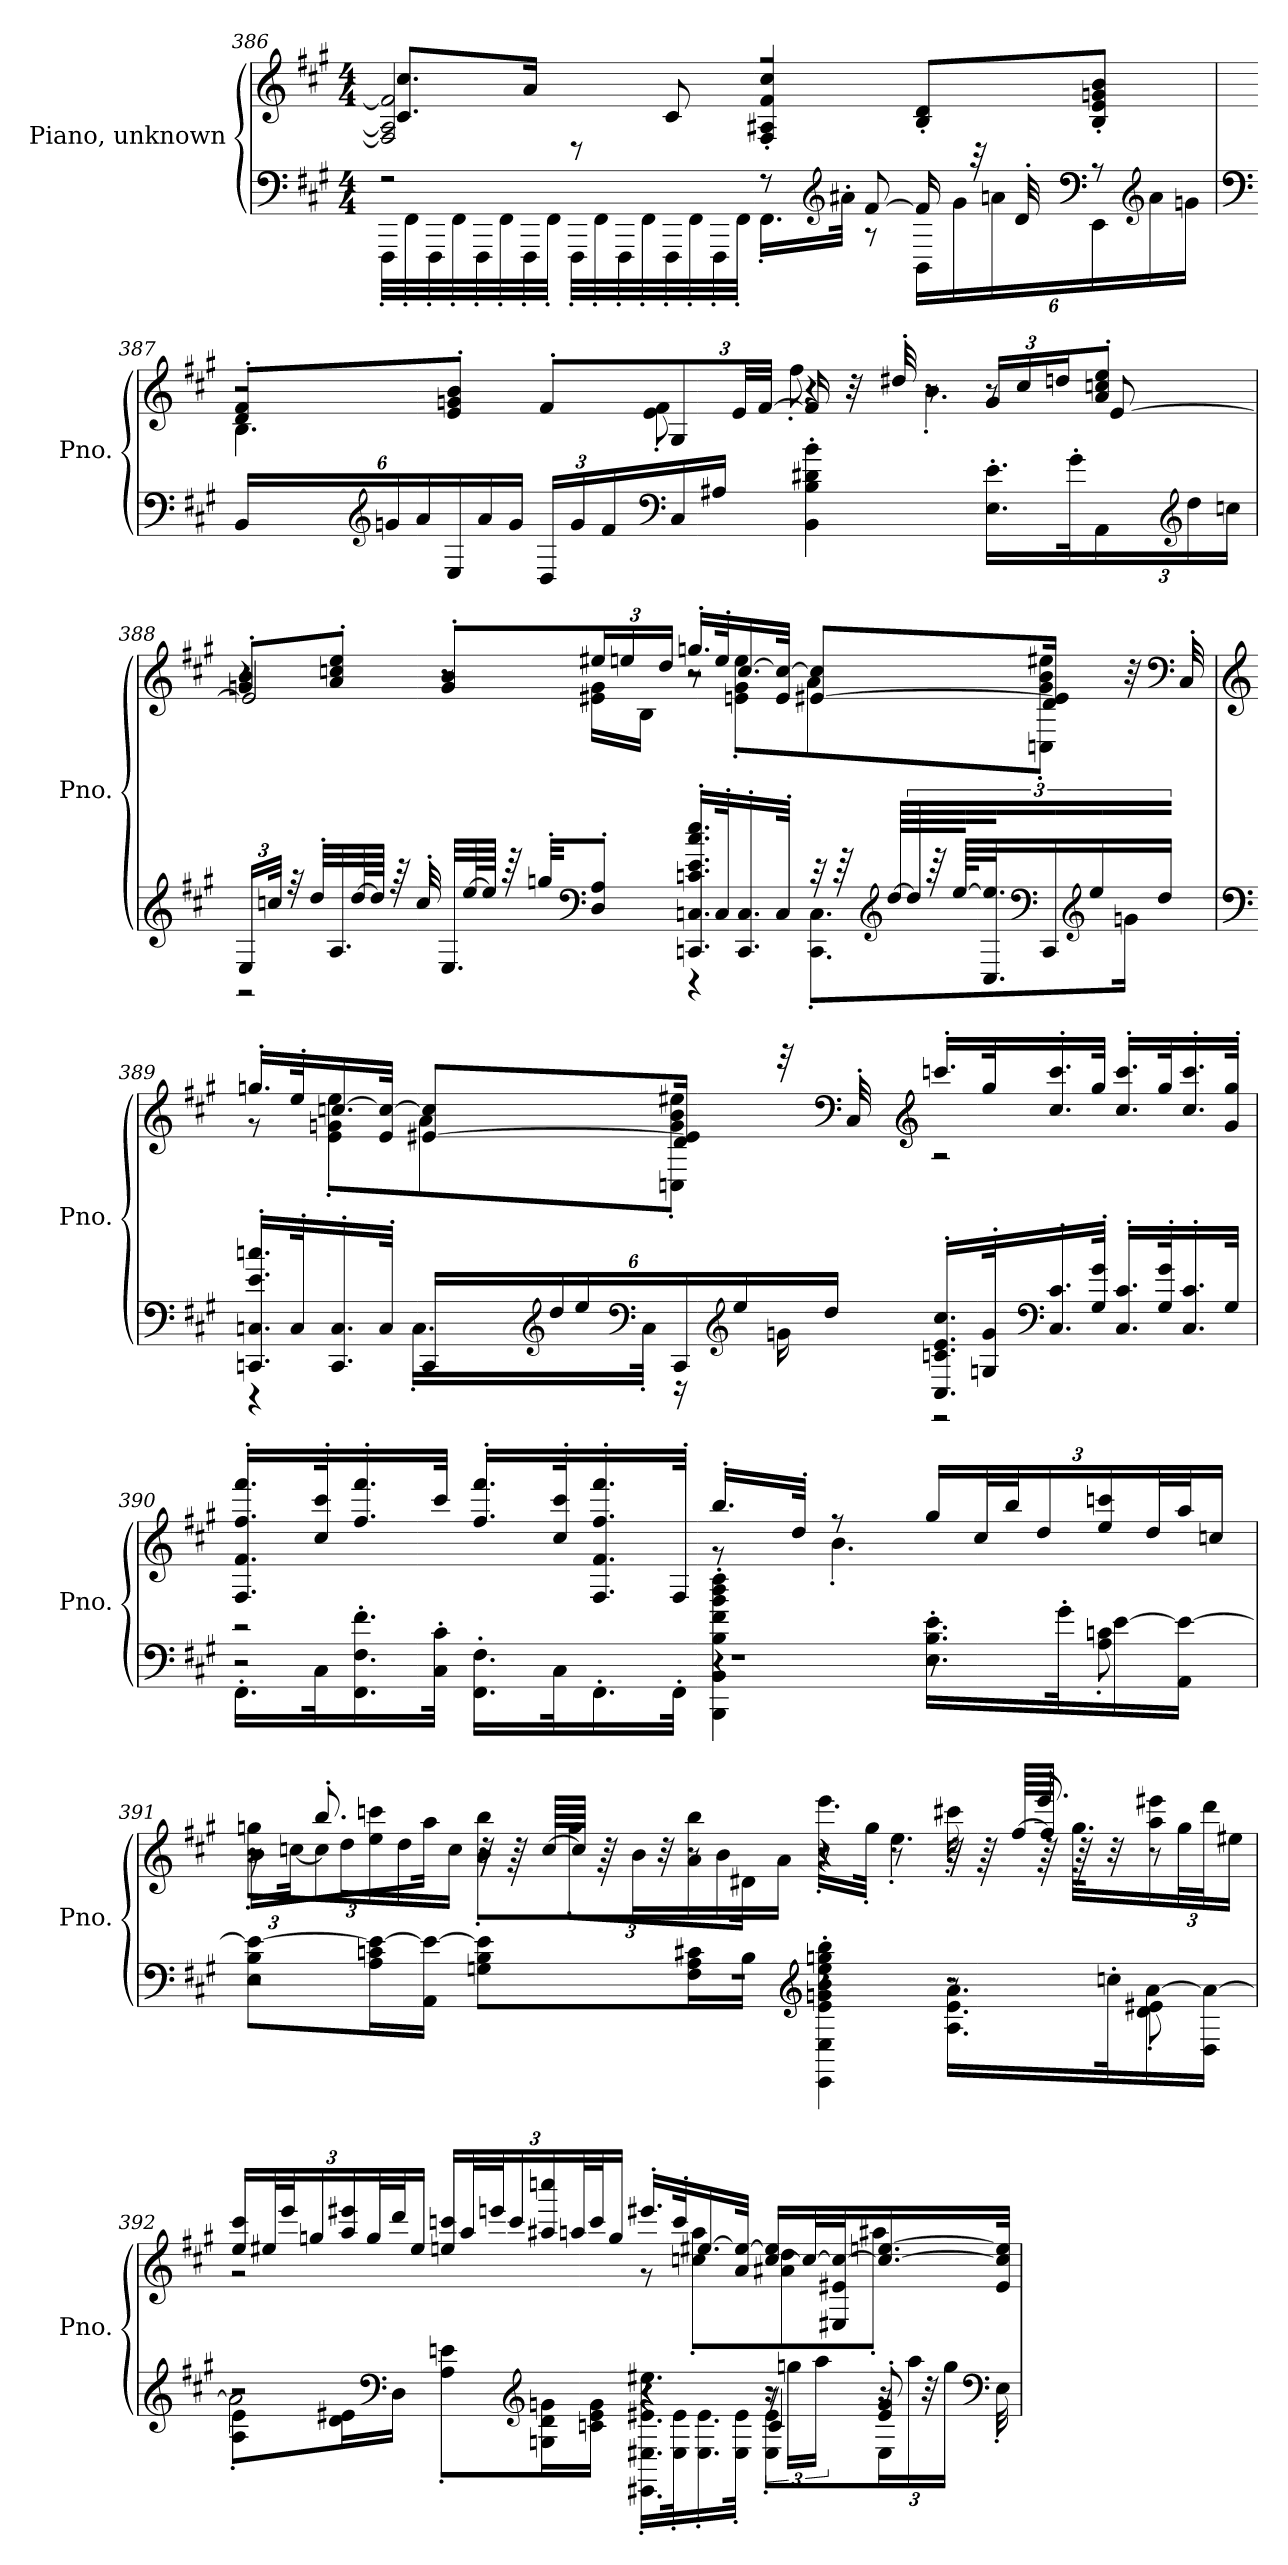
**kern	**kern
*part1	*part1
*staff2	*staff1
*I"Piano, unknown	*
*I'Pno.	*
!!LO:LB:g=z
*clefF4	*clefG2
*k[f#c#g#]	*k[f#c#g#]
*M4/4	*M4/4
=386	=386
*^	*^
2r	32FFF#'\LLL	2F#/] 2A/] 2f#/]	8.c#/ 8.cc#/L
.	32FF#'\	.	.
.	32FFF#'\	.	.
.	32FF#'\	.	.
.	32FFF#'\	.	.
.	32FF#'\	.	.
.	32FFF#'\	.	16a/Jk
.	32FF#'\JJJ	.	.
.	32FFF#'\LLL	.	8r
.	32FF#'\	.	.
.	32FFF#'\	.	.
.	32FF#'\	.	.
.	32FFF#'\	.	8c#/
.	32FF#'\	.	.
.	32FFF#'\	.	.
.	32FF#'\JJJ	.	.
8r	16.FF#'\LL	2r	4F#/' 4A#X/' 4f#/' 4cc#/'
*clefG2	*	*	*
.	32a#X'\JJk	.	.
[8f#/	8r	.	.
*	*Xbrackettup	*	*
16f#/]	24BB\LL	.	8B/' 8d/'L
.	24g#\	.	.
32r	.	.	.
.	24an\	.	.
32d'/	.	.	.
*clefF4	*	*	*
8r	24EE\	.	8B/' 8e/' 8gn/' 8b/'J
*clefG2	*	*	*
.	24a\	.	.
.	24gn\JJ	.	.
*v	*v	*	*
*	*v	*v
!!LO:PB:g=z
=387	=387
*clefF4	*
*	*^
*	*	*^
24BB/LL	8d/' 8f#/'L	4.B\	2r
*clefG2	*	*	*
24gn/	.	.	.
24a/	.	.	.
24E/	8e/' 8gn/' 8b/'J	.	.
24a/	.	.	.
24g/JJ	.	.	.
24D/LL	8f#'/L	.	.
24g/	.	.	.
24f#/	.	.	.
*clefF4	*	*	*
*	*Xbrackettup	*	*
16C#/	12G#/	8e\' 8f#\'	.
16A#X/JJ	.	.	.
.	48e/LL	.	.
.	[48f#/JJJ	.	.
4BB\' 4B\' 4d#X\' 4b\'	16f#/]	8ff#'\	4r
.	32r	.	.
.	32dd#X'/	.	.
.	8r	4.b'\	.
16.E\' 16.e\'LL	24g/LL	.	8r
.	24cc#/	.	.
.	24ddn/J	.	.
32g'\K	.	.	.
24AA\	8a/' 8ccn/' 8ee/'J	.	[8e/
*clefG2	*	*	*
24dd\	.	.	.
24ccn\JJ	.	.	.
!!LO:LB:g=z	!!	!!
=388	=388	=388	=388
*^	*	*	*
24E/LL	2r	8gn/' 8b/'L	4r	2e/]
48ccn/JJk	.	.	.	.
32r	.	.	.	.
32dd'/LLL	.	.	.	.
32.A/	.	8a/' 8ccn/' 8ee/'J	.	.
[64dd/L	.	.	.	.
64dd/JJJJ]	.	.	.	.
64r	.	.	.	.
32cc'/	.	.	.	.
32.E/LLL	.	8g/' 8b/'L	8r	.
[64ee/L	.	.	.	.
64ee/JJJJ]	.	.	.	.
64r	.	.	.	.
32ggn'/KKL	.	.	.	.
*clefF4	*	*	*	*
8D/' 8A/'J	.	24ee#X/L	16e#X\ 16g\LL	.
.	.	24een/	.	.
.	.	.	16B\JJ	.
.	.	24dd/JJ	.	.
16.CCn/' 16.Cn/' 16.cn/' 16.e/' 16.cc/' 16.ee/'LL	4r	16.ggn'/LL	8r	2r
32C'/K	.	32ee'/K	.	.
16.CC/' 16.C/'	.	[16.cc/	8en\' 8g\' 8ee\'L	.
32C'/JJk	.	32e/ 32cc/_JJk	.	.
32r	8.CC\' 8.C\'L	[8e#X/ 8cc/]L	8a\	.
64r	.	.	.	.
*clefG2	*	*	*	*
[64dd/LLLL	.	.	.	.
*brackettup	*	*	*	*
96dd/JJJJ]	.	.	.	.
96r	.	.	.	.
[96ee/KLLL	.	.	.	.
48.C/ 48.ee/]J	.	.	.	.
*clefF4	*	*	*	*
*Xbrackettup	*	*	*	*
24CC/	.	16d/ 16e#/]Jk	8Cn\' 8g\' 8b\' 8ee#X\'J	.
*clefG2	*	*	*	*
24ee/	.	.	.	.
.	16gn\Jk	32r	.	.
24dd/JJ	.	.	.	.
*	*	*clefF4	*	*
.	.	32C'/	.	.
*	*	*v	*v	*v
!!LO:LB:g=z
=389	=389	=389
*clefF4	*	*clefG2
*	*	*^
16.CCn/' 16.Cn/' 16.e/' 16.ccn/'LL	4r	16.ggn'/LL	8r
32C'/K	.	32ee'/K	.
16.CC/' 16.C/'	.	[16.ccn/	8e\' 8gn\' 8ee\'L
32C'/JJk	.	32e/ 32cc/_JJk	.
24CC/LL	16.C'\LL	[8e#X/ 8cc/]L	8a\
*clefG2	*	*	*
24dd/	.	.	.
24ee/	.	.	.
*clefF4	*	*	*
.	32C'\JJk	.	.
24CC/	16r	16d/ 16e#/]Jk	8Cn\' 8g\' 8b\' 8ee#X\'J
*clefG2	*	*	*
24ee/	.	.	.
.	16gn\	32r	.
24dd/JJ	.	.	.
*	*	*clefF4	*
.	.	32C'/	.
*	*	*clefG2	*
16.C/' 16.cn/' 16.e/' 16.cc/'LL	2r	16.cccn'/LL	2r
32Gn/' 32g/'K	.	32gg/K	.
*clefF4	*	*	*
16.C/' 16.c/'	.	16.cc/' 16.ccc/'	.
32G/' 32g/'JJk	.	32gg/JJk	.
16.C/' 16.c/'LL	.	16.cc/' 16.ccc/'LL	.
32G/' 32g/'K	.	32gg/K	.
16.C/' 16.c/'	.	16.cc/' 16.ccc/'	.
32G/JJk	.	32g/' 32gg/'JJk	.
!!LO:LB:g=z	!!
=390	=390	=390	=390
*	*^	*	*
1r	2r	16.FF#'\LL	16.F#/' 16.f#/' 16.ff#/' 16.fff#/'LL	2r
.	.	32C#\K	32cc#/' 32ccc#/'K	.
.	.	16.FF#\' 16.F#\' 16.f#\'	16.ff#/' 16.fff#/'	.
.	.	32C#\' 32c#\'JJk	32ccc#/JJk	.
.	.	16.FF#\' 16.F#\'LL	16.ff#/' 16.fff#/'LL	.
.	.	32C#\K	32cc#/' 32ccc#/'K	.
.	.	16.FF#'\	16.F#/' 16.f#/' 16.ff#/' 16.fff#/'	.
.	.	32FF#'\JJk	32F#'/JJk	.
.	4r	4BBB\' 4BB\' 4B\' 4f#\' 4b\' 4dd\' 4ff#\'	16.bb'/LL	8r
.	.	.	32dd'/JJk	.
.	.	.	8r	4.b'\
.	8r	16.E\' 16.B\' 16.e\'LL	24gg#/LL	.
.	.	.	48cc#/L	.
.	.	.	48bb/J	.
.	.	.	24dd/	.
.	.	32g#'\K	.	.
.	8A\' 8cn\'	[16e\	24ee/ 24cccn/	.
.	.	.	48dd/L	.
.	.	16AA\ 16e\_JJ	48aa/J	.
.	.	.	24ccn/JJ	.
!!LO:LB:g=z
=391	=391	=391	=391	=391
*	*	*	*^	*^
1r	2r	8E\ 8B\ 8e\_L	2r	12ggn'\L	16r	24b\LL
.	.	.	.	.	.	[48ccn\JK
.	.	.	.	.	8.bb'/	8cc\]
.	.	.	.	24dd\L	.	.
.	.	16A\ 16cn\ 16e\_L	.	24ee\ 24cccn\	.	.
.	.	.	.	24dd\	.	.
.	.	16AA\ 16e\_JJ	.	.	.	16aa'\Jk
.	.	.	.	24cc\JJ	.	.
.	.	8Gn\ 8B\ 8e\]L	.	12b\' 12bb\'L	32r	16r
.	.	.	.	.	64r	.
.	.	.	.	.	[64cc/LLLL	.
.	.	.	.	.	64cc/JJJJ]	8gg'\L
.	.	.	.	.	64r	.
.	.	.	.	24b\L	.	.
.	.	.	.	.	32r	.
.	.	16F#\ 16A\ 16c#X\L	.	24a\ 24bb\	8r	.
.	.	.	.	24b\	.	.
.	.	16B\JJ	.	.	.	16d#X\Jk
.	.	.	.	24a\JJ	.	.
*clefG2	*	*	*	*	*	*
.	4r	4EE\' 4E\' 4e\' 4gn\' 4b\' 4ee\' 4ggn\' 4bb\'	4r	16.eee'\LL	4r	8r
.	.	.	.	32gg'\JJk	.	.
.	.	.	.	8r	.	4.ee'\
.	8r	16.A\' 16.e\' 16.a\'LL	16r	16ccc#X'\	32r	.
.	.	.	.	.	64r	.
.	.	.	.	.	[64ff#/LLLL	.
.	.	.	8.eee'/	64r	64ff#/JJJJ]	.
.	.	.	.	32.gg\KLL	64r	.
.	.	32ccn'\K	.	.	32r	.
.	8d\' 8e#X\'	[16a\	.	24aa\ 24eee#X\	8r	.
.	.	.	.	48gg\L	.	.
.	.	16D\ 16a\_JJ	.	48ddd\J	.	.
.	.	.	.	24ee#X\JJ	.	.
*	*	*	*	*v	*v	*v
!!LO:LB:g=z
=392	=392	=392	=392	=392
*	*	*^	*	*
2r	8A\' 8e\'L	2r	2a\]	24ee/ 24ccc#/LL	2r
.	.	.	.	48ee#X/L	.
.	.	.	.	48eee/J	.
.	.	.	.	24ggn/	.
.	16d\ 16e#X\L	.	.	24aa/ 24eee#X/	.
.	.	.	.	48gg/L	.
*clefF4	*	*	*	*	*
.	16D\JJ	.	.	48ddd/J	.
.	.	.	.	24ee#/JJ	.
.	8A\' 8en\'L	.	.	24een/ 24cccn/LL	.
.	.	.	.	48aa/L	.
.	.	.	.	48eeen/J	.
.	.	.	.	24ccc/	.
*clefG2	*	*	*	*	*
.	16Gn\ 16d\ 16gn\L	.	.	24aa#X/ 24ccccn/	.
.	.	.	.	48aan/L	.
.	16cn\ 16e\ 16g\JJ	.	.	48ccc/J	.
.	.	.	.	24gg/JJ	.
4r	16.EE#X\' 16.E#X\' 16.e#X\' 16.ee#X\'LL	4r	4r	16.eee#X'/LL	8r
.	32E#\' 32e#\'K	.	.	32ccc'/K	.
.	16.E#\' 16.e#\'	.	.	[16.ee#X/	8ccn\' 8aa\'L
.	32E#\' 32e#\'JJk	.	.	32a/ 32ee#/_JJk	.
*	*	*	*brackettup	*	*
8r	8E#\' 8e#\'L	4c/	24r	[16cc/ 16ee#/]LL	8a#X\ 8dd\
.	.	.	24ggn\LL	.	.
.	.	.	.	32cc/L_	.
.	.	.	24aa\JJ	.	.
.	.	.	.	32E#X/ 32e#X/ 32cc/_J	.
*	*Xbrackettup	*	*	*	*
8e#/' 8g/'	24E#\L	.	16r	16.cc/_ [16.een/	8aa#X'\J
.	24aa\	.	.	.	.
.	.	.	32r	.	.
.	24gg\JJ	.	.	.	.
*clefF4	*	*	*	*	*
.	.	.	32E#'\	32e#/ 32cc/] 32ee/]JJk	.
*v	*v	*v	*v	*	*
*	*v	*v
=	=
*-	*-
